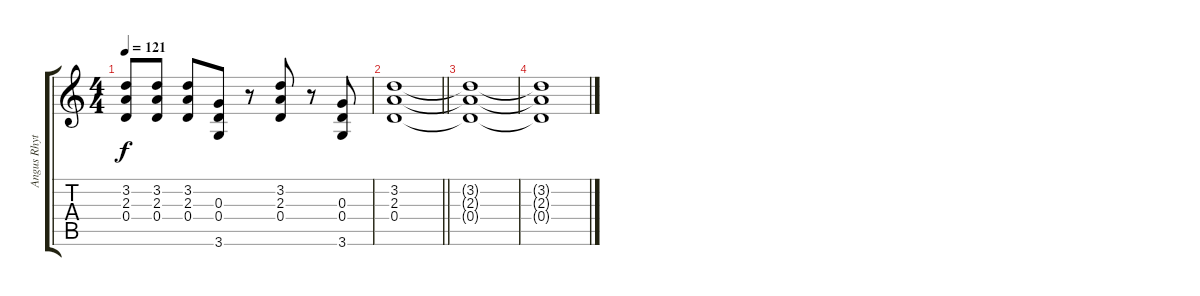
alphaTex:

\track ("Angus Rhythm" "Angus Rhyt") {instrument overdrivenguitar}
\staff {score tabs}
\tuning (E4 B3 G3 D3 A2 E2) {hide}
\ts (4 4)
\tempo 121
\clef g2
\ks c
(3.2 2.3 0.4).8{dy f} (3.2 2.3 0.4).8 (3.2 2.3 0.4).8 (0.3 0.4 3.6).8 r.8 (3.2 2.3 0.4).8 r.8 (0.3 0.4 3.6).8 |
\barLineRight lightlight
(3.2 2.3 0.4).1 |
(3.2{t} 2.3{t} 0.4{t}).1 |
(3.2{t} 2.3{t} 0.4{t}).1{volume 0}
